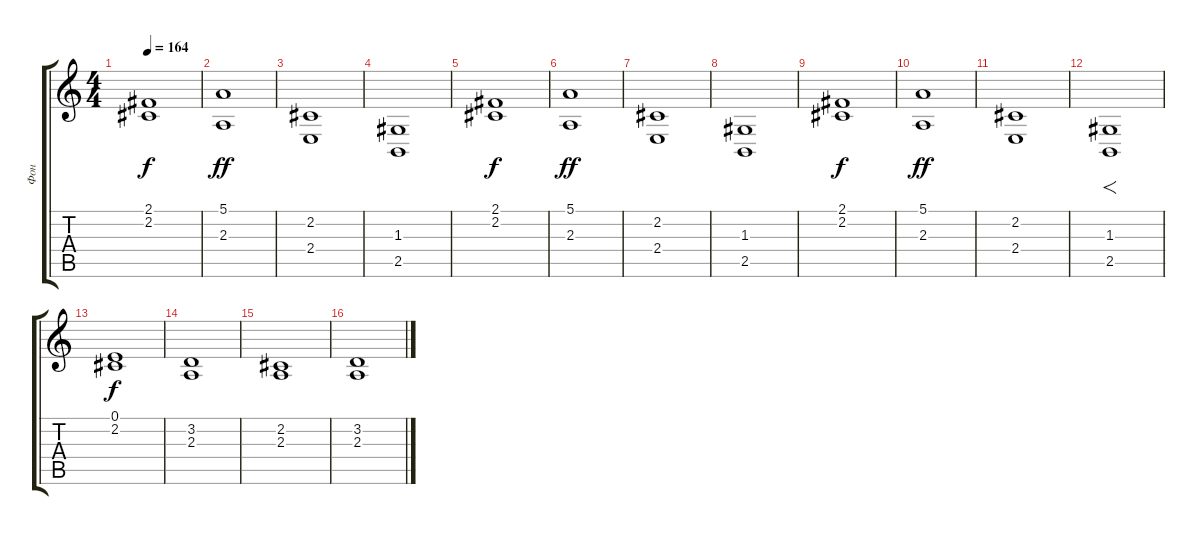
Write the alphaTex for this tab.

\track ("Фон" "Фон") {instrument stringensemble1}
\staff {score tabs}
\tuning (E4 B3 G3 D3 A2 E2) {hide}
\ts (4 4)
\tempo 164
\clef g2
\ks c
(2.1 2.2).1{dy f volume 4} |
(5.1 2.3).1{dy ff} |
(2.2 2.4).1 |
(1.3 2.5).1 |
(2.1 2.2).1{dy f volume 4} |
(5.1 2.3).1{dy ff} |
(2.2 2.4).1 |
(1.3 2.5).1 |
(2.1 2.2).1{dy f volume 4} |
(5.1 2.3).1{dy ff} |
(2.2 2.4).1 |
(1.3 2.5).1{f volume 8 instrument tremolostrings} |
(0.1 2.2).1{dy f volume 5} |
(3.2 2.3).1 |
(2.2 2.3).1 |
(3.2 2.3).1
